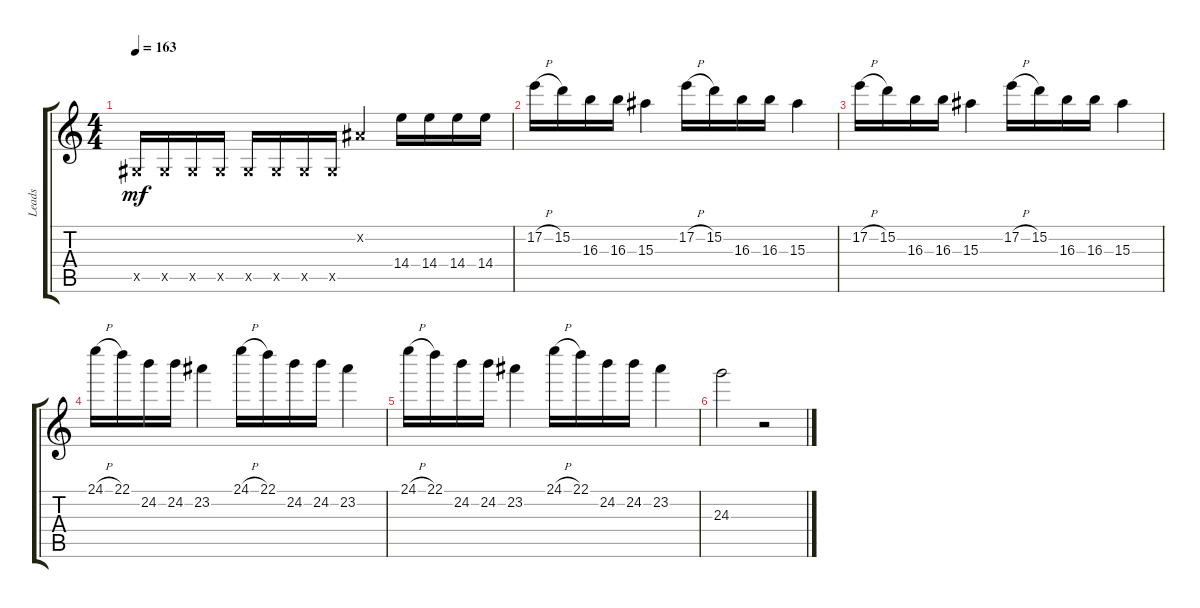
\track ("Leads" "Leads") {instrument distortionguitar}
\staff {score tabs}
\tuning (E4 B3 G3 D3 A2 E2) {hide}
\ts (4 4)
\tempo 163
\clef g2
\ks c
-1.5{x}.16{dy mf} -1.5{x}.16 -1.5{x}.16 -1.5{x}.16 -1.5{x}.16 -1.5{x}.16 -1.5{x}.16 -1.5{x}.16 -1.2{x}.4 14.4.16 14.4.16 14.4.16 14.4.16 |
17.2{h}.16 15.2.16 16.3.16 16.3.16 15.3.4 17.2{h}.16 15.2.16 16.3.16 16.3.16 15.3.4 |
17.2{h}.16 15.2.16 16.3.16 16.3.16 15.3.4 17.2{h}.16 15.2.16 16.3.16 16.3.16 15.3.4 |
24.1{h}.16 22.1.16 24.2.16 24.2.16 23.2.4 24.1{h}.16 22.1.16 24.2.16 24.2.16 23.2.4 |
24.1{h}.16 22.1.16 24.2.16 24.2.16 23.2.4 24.1{h}.16 22.1.16 24.2.16 24.2.16 23.2.4 |
24.3.2 r.2
